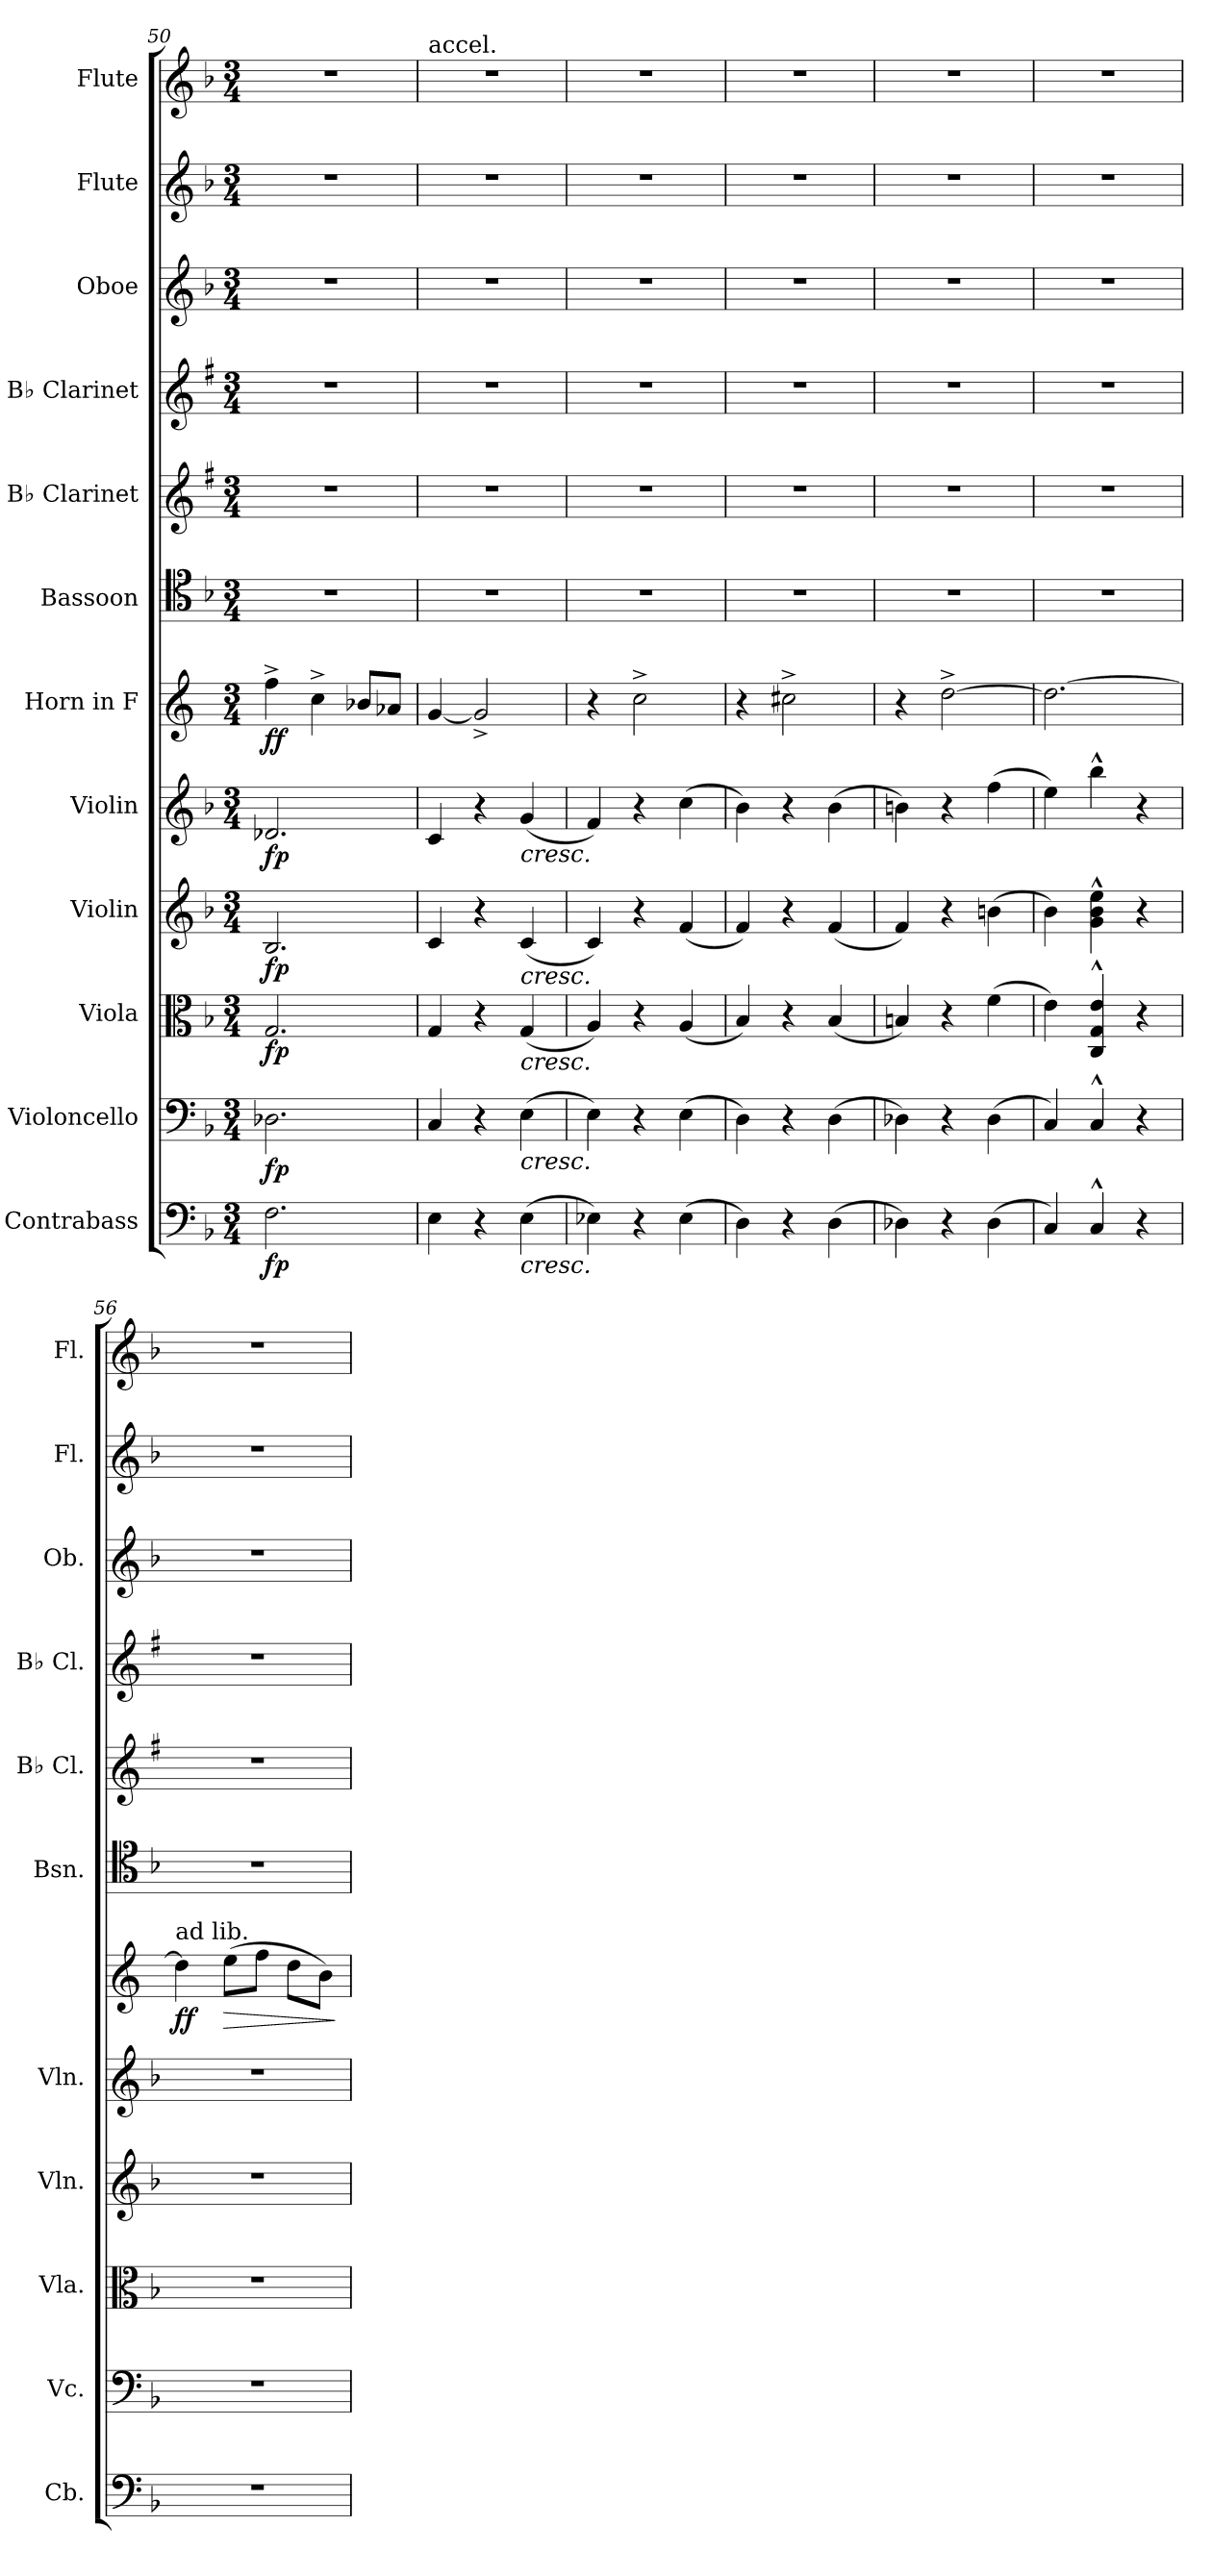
**kern	**dynam	**kern	**dynam	**kern	**dynam	**kern	**dynam	**kern	**dynam	**kern	**dynam	**kern	**kern	**kern	**kern	**kern	**kern
*part12	*part12	*part11	*part11	*part10	*part10	*part9	*part9	*part8	*part8	*part7	*part7	*part6	*part5	*part4	*part3	*part2	*part1
*staff12	*staff12	*staff11	*staff11	*staff10	*staff10	*staff9	*staff9	*staff8	*staff8	*staff7	*staff7	*staff6	*staff5	*staff4	*staff3	*staff2	*staff1
*I"Contrabass	*	*I"Violoncello	*	*I"Viola	*	*I"Violin	*	*I"Violin	*	*I"Horn in F	*	*I"Bassoon	*I"B♭ Clarinet	*I"B♭ Clarinet	*I"Oboe	*I"Flute	*I"Flute
*I'Cb.	*	*I'Vc.	*	*I'Vla.	*	*I'Vln.	*	*I'Vln.	*	*	*	*I'Bsn.	*I'B♭ Cl.	*I'B♭ Cl.	*I'Ob.	*I'Fl.	*I'Fl.
!!LO:PB:g=z
*clefF4	*	*clefF4	*	*clefC3	*	*clefG2	*	*clefG2	*	*clefG2	*	*clefC4	*clefG2	*clefG2	*clefG2	*clefG2	*clefG2
*ITrd7c12	*	*	*	*	*	*	*	*	*	*ITrd4c7	*	*	*ITrd1c2	*ITrd1c2	*	*	*
*k[b-]	*	*k[b-]	*	*k[b-]	*	*k[b-]	*	*k[b-]	*	*k[b-]	*	*k[b-]	*k[b-]	*k[b-]	*k[b-]	*k[b-]	*k[b-]
*M3/4	*	*M3/4	*	*M3/4	*	*M3/4	*	*M3/4	*	*M3/4	*	*M3/4	*M3/4	*M3/4	*M3/4	*M3/4	*M3/4
=50	=50	=50	=50	=50	=50	=50	=50	=50	=50	=50	=50	=50	=50	=50	=50	=50	=50
!	!LO:DY:b	!	!LO:DY:b	!	!LO:DY:b	!	!LO:DY:b	!	!LO:DY:b	!	!LO:DY:b	!	!	!	!	!	!
2.FF\	fp	2.D-X\	fp	2.G/	fp	2.B-/	fp	2.d-X/	fp	4b-^\	ff	2.r	2.r	2.r	2.r	2.r	2.r
.	.	.	.	.	.	.	.	.	.	4f^\	.	.	.	.	.	.	.
.	.	.	.	.	.	.	.	.	.	8e-X/L	.	.	.	.	.	.	.
.	.	.	.	.	.	.	.	.	.	8d-X/J	.	.	.	.	.	.	.
=51	=51	=51	=51	=51	=51	=51	=51	=51	=51	=51	=51	=51	=51	=51	=51	=51	=51
*	*	*	*	*	*	*	*	*	*	*	*	*	*	*	*	*	*MM100
!	!	!	!	!	!	!	!	!	!	!	!	!	!	!	!	!	!LO:TX:t=accel.
4EE\	.	4C/	.	4G/	.	4c/	.	4c/	.	[4c/	.	2.r	2.r	2.r	2.r	2.r	2.r
4r	.	4r	.	4r	.	4r	.	4r	.	2c^/]	.	.	.	.	.	.	.
!	!	!	!	!	!	!	!	!LO:TX:b:i:t=cresc.	!	!	!	!	!	!	!	!	!
!	!	!	!	!	!	!LO:TX:b:i:t=cresc.	!	!	!	!	!	!	!	!	!	!	!
!	!	!	!	!LO:TX:b:i:t=cresc.	!	!	!	!	!	!	!	!	!	!	!	!	!
!	!	!LO:TX:b:i:t=cresc.	!	!	!	!	!	!	!	!	!	!	!	!	!	!	!
!LO:TX:b:i:t=cresc.	!	!	!	!	!	!	!	!	!	!	!	!	!	!	!	!	!
(>4EE\	.	(>4E\	.	(<4G/	.	(<4c/	.	(<4g/	.	.	.	.	.	.	.	.	.
=52	=52	=52	=52	=52	=52	=52	=52	=52	=52	=52	=52	=52	=52	=52	=52	=52	=52
*	*	*	*	*	*	*	*	*	*	*	*	*	*	*	*	*	*MM110
4EE-X\)	.	4E\)	.	4A/)	.	4c/)	.	4f/)	.	4r	.	2.r	2.r	2.r	2.r	2.r	2.r
4r	.	4r	.	4r	.	4r	.	4r	.	2f^\	.	.	.	.	.	.	.
(>4EE-\	.	(>4E\	.	(<4A/	.	(<4f/	.	(>4cc\	.	.	.	.	.	.	.	.	.
=53	=53	=53	=53	=53	=53	=53	=53	=53	=53	=53	=53	=53	=53	=53	=53	=53	=53
*	*	*	*	*	*	*	*	*	*	*	*	*	*	*	*	*	*MM120
4DD\)	.	4D\)	.	4B-/)	.	4f/)	.	4b-\)	.	4r	.	2.r	2.r	2.r	2.r	2.r	2.r
4r	.	4r	.	4r	.	4r	.	4r	.	2f#X^\	.	.	.	.	.	.	.
(>4DD\	.	(>4D\	.	(<4B-/	.	(<4f/	.	(>4b-\	.	.	.	.	.	.	.	.	.
=54	=54	=54	=54	=54	=54	=54	=54	=54	=54	=54	=54	=54	=54	=54	=54	=54	=54
*	*	*	*	*	*	*	*	*	*	*	*	*	*	*	*	*	*MM130
4DD-X\)	.	4D-X\)	.	4Bn/)	.	4f/)	.	4bn\)	.	4r	.	2.r	2.r	2.r	2.r	2.r	2.r
4r	.	4r	.	4r	.	4r	.	4r	.	[2g^\	.	.	.	.	.	.	.
(>4DD-\	.	(>4D-\	.	(>4f\	.	(>4bn\	.	(>4ff\	.	.	.	.	.	.	.	.	.
=55	=55	=55	=55	=55	=55	=55	=55	=55	=55	=55	=55	=55	=55	=55	=55	=55	=55
*	*	*	*	*	*	*	*	*	*	*	*	*	*	*	*	*	*MM140
4CC/)	.	4C/)	.	4e\)	.	4b-\)	.	4ee\)	.	2.g\_	.	2.r	2.r	2.r	2.r	2.r	2.r
4CC^^/	.	4C^^/	.	4C/^^ 4G/^^ 4e/^^	.	4g\^^ 4b-\^^ 4ee\^^	.	4bb-^^\	.	.	.	.	.	.	.	.	.
4r	.	4r	.	4r	.	4r	.	4r	.	.	.	.	.	.	.	.	.
=56	=56	=56	=56	=56	=56	=56	=56	=56	=56	=56	=56	=56	=56	=56	=56	=56	=56
*	*	*	*	*	*	*	*	*	*	*	*	*	*	*	*	*	*MM64
!	!	!	!	!	!	!	!	!	!	!LO:TX:a:t=ad lib.	!	!	!	!	!	!	!
!	!	!	!	!	!	!	!	!	!	!	!LO:DY:b	!	!	!	!	!	!
2.r	.	2.r	.	2.r	.	2.r	.	2.r	.	4g\]	ff	2.r	2.r	2.r	2.r	2.r	2.r
!	!	!	!	!	!	!	!	!	!	!	!LO:HP:b	!	!	!	!	!	!
.	.	.	.	.	.	.	.	.	.	(>8a\L	>	.	.	.	.	.	.
.	.	.	.	.	.	.	.	.	.	8b-\J	.	.	.	.	.	.	.
.	.	.	.	.	.	.	.	.	.	8g\L	.	.	.	.	.	.	.
.	.	.	.	.	.	.	.	.	.	8e\J)	.	.	.	.	.	.	.
.	.	.	.	.	.	.	.	.	.	.	]	.	.	.	.	.	.
=	=	=	=	=	=	=	=	=	=	=	=	=	=	=	=	=	=
*-	*-	*-	*-	*-	*-	*-	*-	*-	*-	*-	*-	*-	*-	*-	*-	*-	*-
